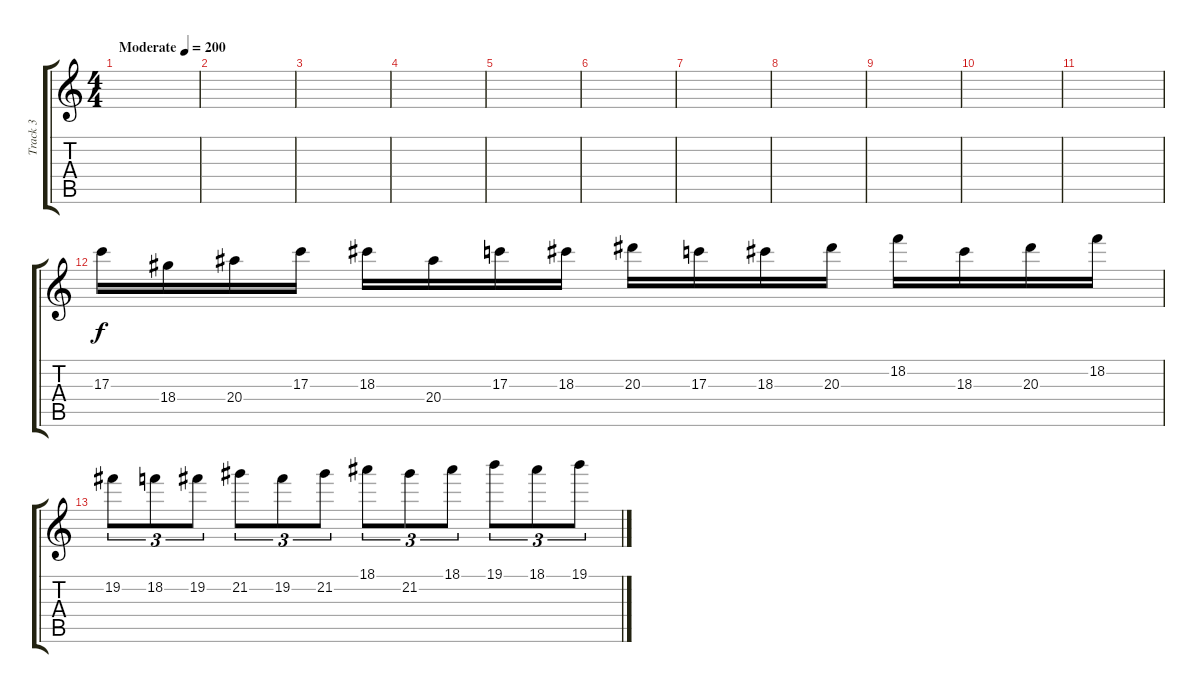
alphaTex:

\track ("Track 3" "Track 3") {instrument distortionguitar}
\staff {score tabs}
\tuning (E4 B3 G3 D3 A2 E2) {hide}
\ts (4 4)
\tempo (200 "Moderate")
\clef g2
\ks c
|
|
|
|
|
|
|
|
|
|
|
17.3.16 18.4.16 20.4.16 17.3.16 18.3.16 20.4.16 17.3.16 18.3.16 20.3.16 17.3.16 18.3.16 20.3.16 18.2.16 18.3.16 20.3.16 18.2.16 |
19.2.8{tu (3 2)} 18.2.8{tu (3 2)} 19.2.8{tu (3 2)} 21.2.8{tu (3 2)} 19.2.8{tu (3 2)} 21.2.8{tu (3 2)} 18.1.8{tu (3 2)} 21.2.8{tu (3 2)} 18.1.8{tu (3 2)} 19.1.8{tu (3 2)} 18.1.8{tu (3 2)} 19.1.8{tu (3 2)}
